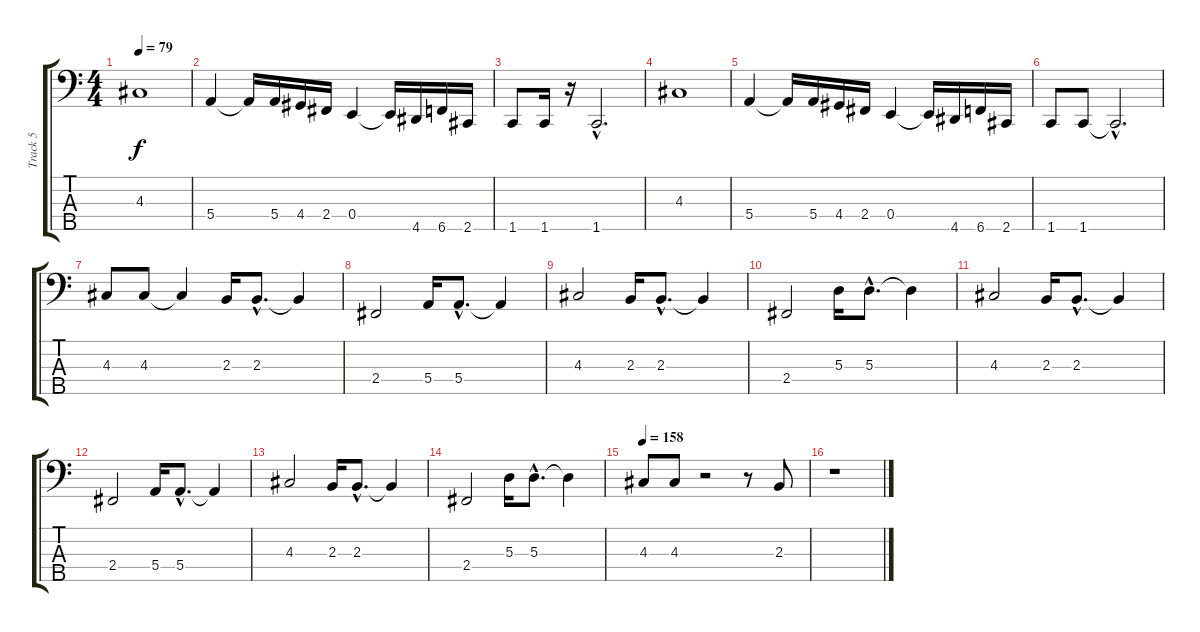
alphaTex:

\track ("Track 5" "Track 5") {instrument electricbasspick}
\staff {score tabs}
\tuning (G2 D2 A1 E1 B0) {hide}
\ts (4 4)
\tempo 79
\clef f4
\ks c
4.3.1{dy f} |
5.4.4 5.4{t}.16 5.4.16 4.4.16 2.4.16 0.4.4 0.4{t}.16 4.5.16 6.5.16 2.5.16 |
1.5.8 1.5.16 r.16 1.5{hac}.2{d} |
4.3.1 |
5.4.4 5.4{t}.16 5.4.16 4.4.16 2.4.16 0.4.4 0.4{t}.16 4.5.16 6.5.16 2.5.16 |
1.5.8 1.5.8 1.5{hac t}.2{d} |
4.3.8 4.3.8 4.3{t}.4 2.3.16 2.3{hac}.8{d} 2.3{t}.4 |
2.4.2 5.4.16 5.4{hac}.8{d} 5.4{t}.4 |
4.3.2 2.3.16 2.3{hac}.8{d} 2.3{t}.4 |
2.4.2 5.3.16 5.3{hac}.8{d} 5.3{t}.4 |
4.3.2 2.3.16 2.3{hac}.8{d} 2.3{t}.4 |
2.4.2 5.4.16 5.4{hac}.8{d} 5.4{t}.4 |
4.3.2 2.3.16 2.3{hac}.8{d} 2.3{t}.4 |
2.4.2 5.3.16 5.3{hac}.8{d} 5.3{t}.4 |
\tempo 158
4.3.8 4.3.8 r.2 r.8 2.3.8 |
r.1
